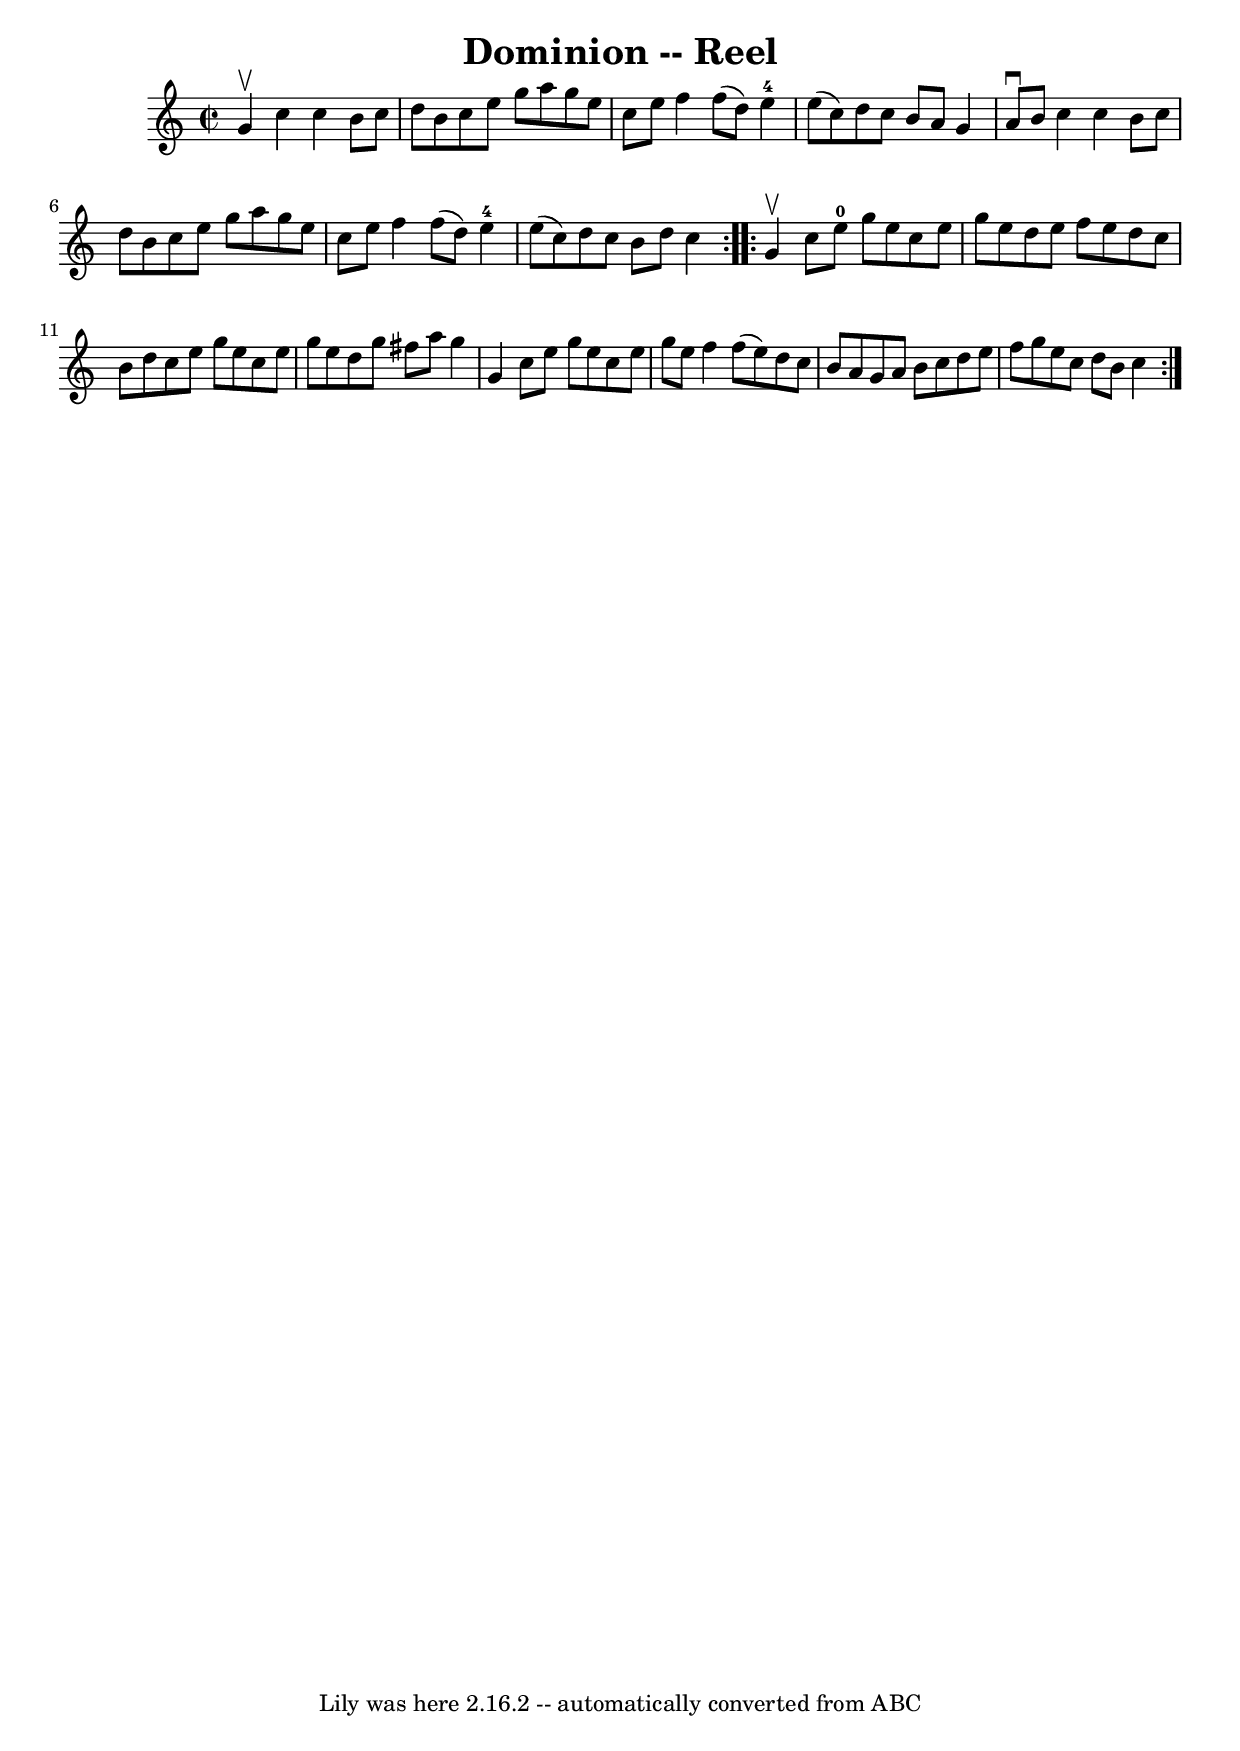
\version "2.16.2"
\include "Mammoth.ily"
\header {
  %% book = "Ryan's Mammoth Collection"
  crossRefNumber = "1"
  footnotes = "\\\\295"
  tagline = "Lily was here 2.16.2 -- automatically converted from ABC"
  title = "Dominion -- Reel"

}
voicedefault =  {



  \repeat volta 2 {

    \override Staff.TimeSignature #'style = #'C
    \time 2/2 
    \key c \major g'4^\upbow |
    c''4 c''4 b'8 c''8 
    d''8 b'8    |
    c''8 e''8 g''8 a''8 g''8 e''8    
    c''8 e''8    |
    f''4 f''8 (d''8) e''4-4 e''8 (
    c''8)   |
    d''8 c''8 b'8 a'8 g'4 a'8^\downbow b'8  
    |
    c''4 c''4 b'8 c''8 d''8 b'8    |
    c''8    
    e''8 g''8 a''8 g''8 e''8 c''8 e''8    |
    f''4 f''8 
    (d''8) e''4-4 e''8 (c''8)   |
    d''8 c''8 b'8 
    d''8 c''4  
  }     
  \repeat volta 2 {
    g'4^\upbow |
    c''8    
    e''8-0 g''8 e''8 c''8 e''8 g''8 e''8    |
    d''8    
    e''8 f''8 e''8 d''8 c''8 b'8 d''8    |
    c''8 e''8  
    g''8 e''8 c''8 e''8 g''8 e''8    |
    d''8 g''8    
    fis''8 a''8 g''4 g'4    |
    c''8 e''8 g''8 e''8    
    c''8 e''8 g''8 e''8    |
    f''4 f''8 (e''8) d''8    
    c''8 b'8 a'8    |
    g'8 a'8 b'8 c''8 d''8 e''8    
    f''8 g''8    |
    e''8 c''8 d''8 b'8 c''4  
  }   

}

\score{
  <<

    \context Staff="default"
    {
      \voicedefault 
      
    }

  >>
  \layout {
    
  }
  \midi {
  }

}
